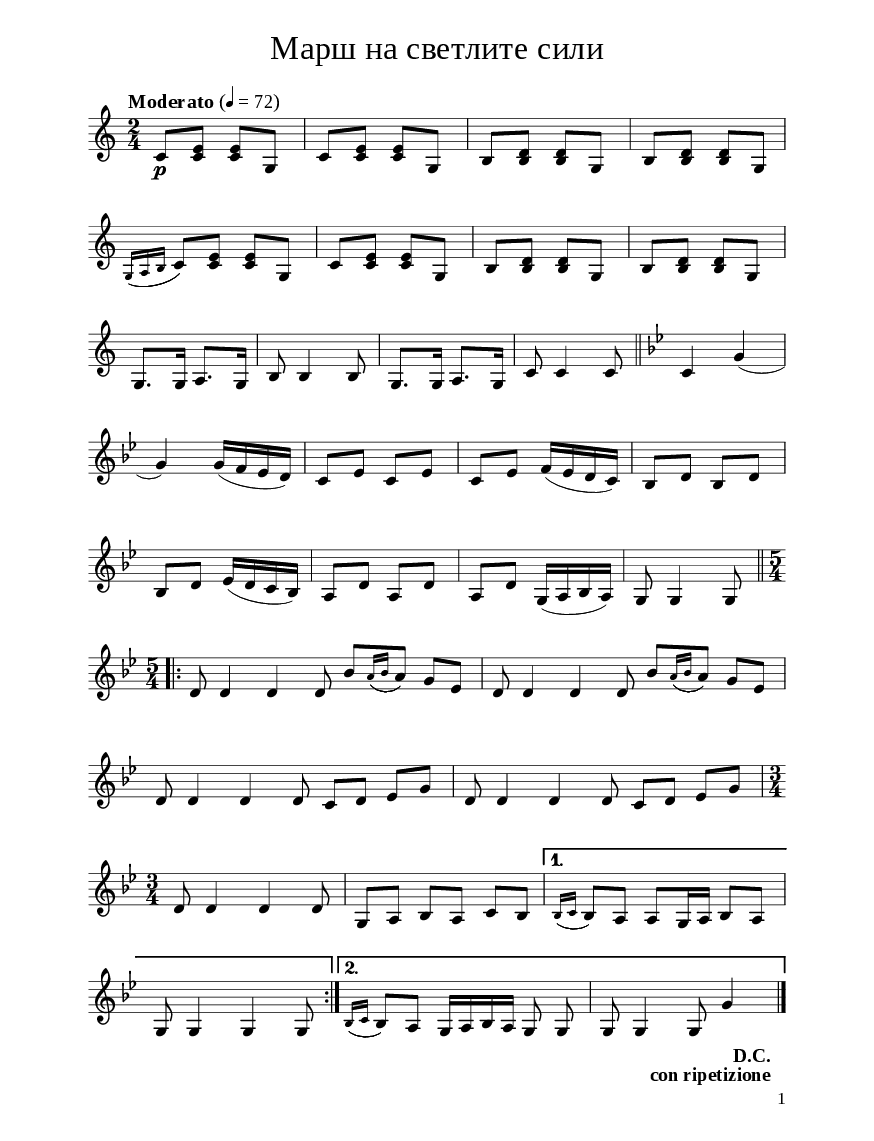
\version "2.24.4"

% include paper part and global functions
\include "include/globals.ily"
\bookpart {
  \label #'ref162
  \tocItem \markup "Марш на светлите сили"
  \paper {
    % the system system spacing is custom here so do not include bookpart-paper.ily
    print-all-headers = ##t
    print-page-number = ##t
    print-first-page-number = ##t

    % put page numbers on the bottom
    oddHeaderMarkup = \markup ""
    evenHeaderMarkup = \markup ""
    oddFooterMarkup = \markup
    \fill-line {
      ""
      \if \should-print-page-number \fromproperty #'page:page-number-string
    }
    evenFooterMarkup = \markup
    \fill-line {
      \if \should-print-page-number \fromproperty #'page:page-number-string
      ""
    }

    left-margin = 1.5\cm
    right-margin = 1.5\cm
    top-margin = 1.6\cm
    bottom-margin = 1.2\cm
    ragged-bottom = ##t % do not spread the staves to fill the whole vertical space

    % change distance between staves
    system-system-spacing =
    #'((basic-distance . 14)
       (minimum-distance . 6)
       (padding . 1)
       (stretchability . 10))
  }

  \header {
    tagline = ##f
  }

  \score {
    \include "include/score-layout.ily"
    \new Voice \absolute {
      \clef treble
      \key c \major
      \time 2/4
      \tempoFunc "Moderato" 4 "72"
      \autoBeamOff
      c'8 \p [<e'
      c'>8]   <e'
      c'>8  [g8] | % 2
      c'8  [<e'
      c'>8]  <e'
      c'>8  [g8] | % 3
      b8  [<d'
      b>8]   <d'
      b>8 [g8] | % 4
      b8  [<d'
      b>8] <d'
      b>8 [g8] \break | % 5
      \acciaccatura { g16 [( a16 b16 ]} c'8 ) [<e'
      c'>8] <e'
      c'>8 [g8] | % 6
      c'8 [<e'
      c'>8]  <e'
      c'>8  [g8] | % 7
      b8 [<d'
      b>8] <d'
      b>8 [g8] | % 8
      b8 [ <d'
      b>8] <d'
      b>8 [g8] \break | % 9
      g8. [g16] a8. [g16] |
      b8 b4 b8 | % 11
      g8. [g16] a8. [g16] | % 12
      c'8 c'4 c'8 \bar "||"
      \key g \minor c'4 g'4 ( \break | % 14
      g'4 ) g'16 [( f'16 es'16 d'16 )] | % 15
      c'8 [es'8] c'8 [es'8] | % 16
      c'8 [es'8] f'16 [( es'16 d'16 c'16 )] | % 17
      bes8 [d'8] bes8 [d'8] \break | % 18
      bes8 [d'8] es'16 ([ d'16 c'16 bes16 ]) | % 19
      a8 [d'8] a8 [d'8] |
      a8 [d'8] g16 ([ a16 bes16 a16 ]) | % 21
      g8 g4 g8 \bar "||"
      \break | % 22
      \time 5/4
      \bar ".|:-||"  \repeat volta 2 {
        d'8 d'4 d'4 d'8 bes'8[ \acciaccatura { a'16 ( [bes'16] } a'8] ) g'8
        [es'8] | % 23
        d'8 d'4 d'4 d'8 bes'8[ \acciaccatura { a'16 ( [bes'16] } a'8] ) g'8
        [es'8] \break | % 24
        d'8 d'4 d'4 d'8 c'8 [d'8] es'8 [g'8] | % 25
        d'8 d'4 d'4 d'8 c'8 [d'8] es'8 [g'8] \break | % 26
        \time 3/4  d'8 d'4 d'4 d'8 | % 27
        g8 [a8] bes8 [a8] c'8 [bes8] |  % 28
      }
      \alternative {
        {
          \acciaccatura { bes16 ( [c'16] } bes8 ) [a8] a8 [g16 a16] bes8 [a8]
          \break | % 29
          g8 g4 g4 g8     |
        }
        {
          \acciaccatura { bes16 ( [c'16] } bes8 ) [a8] g16 [a16 bes16 a16] g8 g8 | % 31
          g8 g4 g8 g'4 \bar "|."
        }
      }
    }

    \addlyrics {}

    \header {
      title = \titleFunc #'ref_desc_17 "Марш на светлите сили" "Marš na svetlite sili  – Marsch der lichen Mächte"
    }

    \midi{}

  } % score

  \markup \dcr-two "D.C." "con ripetizione" #6

} % bookpart
